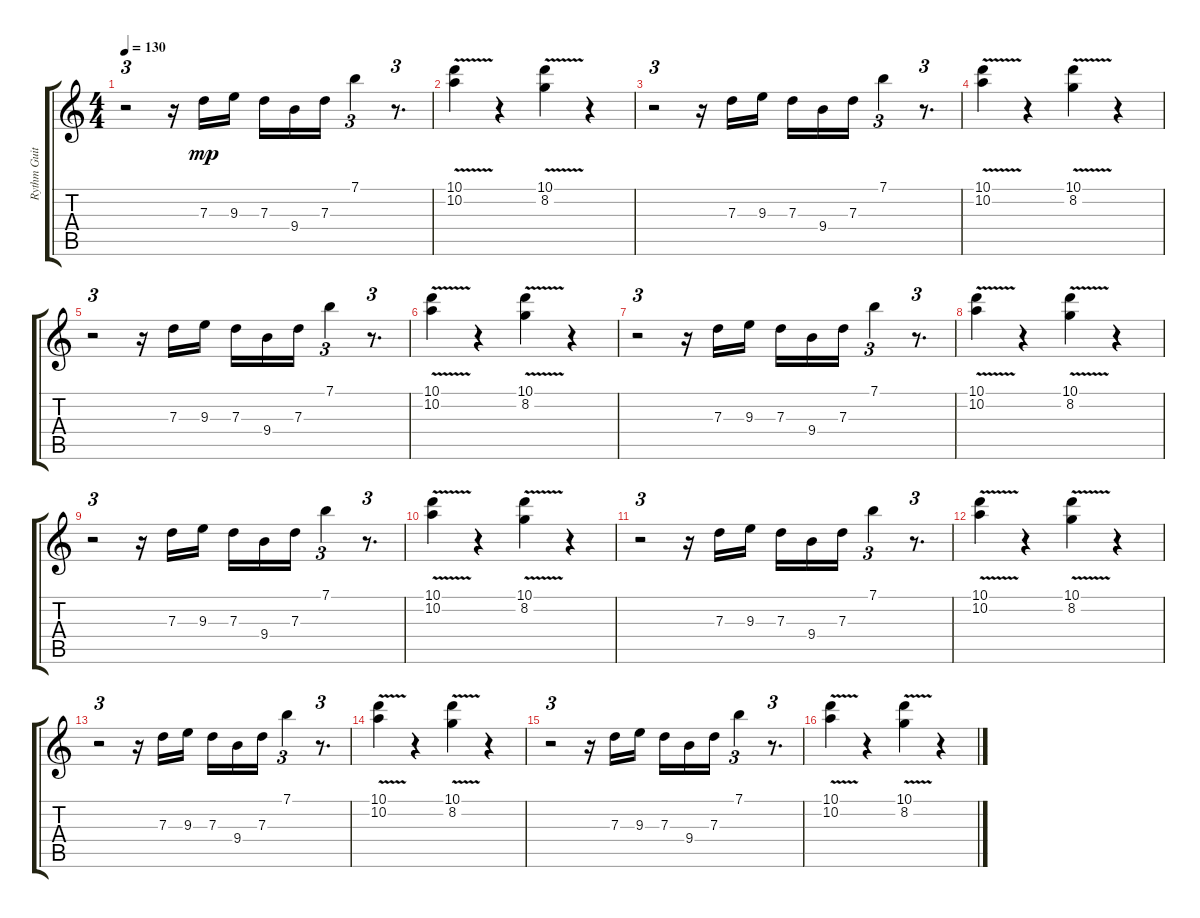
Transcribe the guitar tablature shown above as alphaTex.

\track ("Rythm Guitar" "Rythm Guit") {instrument overdrivenguitar}
\staff {score tabs}
\tuning (E4 B3 G3 D3 A2 E2) {hide}
\ts (4 4)
\tempo 130
\clef g2
\ks c
r.2{tu (3 2) dy mp} r.16 7.3.16 9.3.16 7.3.16 9.4.16 7.3.16 7.1.4{tu (3 2)} r.8{d tu (3 2)} |
(10.1{v} 10.2).4 r.4 (10.1{v} 8.2).4 r.4 |
r.2{tu (3 2)} r.16 7.3.16 9.3.16 7.3.16 9.4.16 7.3.16 7.1.4{tu (3 2)} r.8{d tu (3 2)} |
(10.1{v} 10.2).4 r.4 (10.1{v} 8.2).4 r.4 |
r.2{tu (3 2)} r.16 7.3.16 9.3.16 7.3.16 9.4.16 7.3.16 7.1.4{tu (3 2)} r.8{d tu (3 2)} |
(10.1{v} 10.2).4 r.4 (10.1{v} 8.2).4 r.4 |
r.2{tu (3 2)} r.16 7.3.16 9.3.16 7.3.16 9.4.16 7.3.16 7.1.4{tu (3 2)} r.8{d tu (3 2)} |
(10.1{v} 10.2).4 r.4 (10.1{v} 8.2).4 r.4 |
r.2{tu (3 2)} r.16 7.3.16 9.3.16 7.3.16 9.4.16 7.3.16 7.1.4{tu (3 2)} r.8{d tu (3 2)} |
(10.1{v} 10.2).4 r.4 (10.1{v} 8.2).4 r.4 |
r.2{tu (3 2)} r.16 7.3.16 9.3.16 7.3.16 9.4.16 7.3.16 7.1.4{tu (3 2)} r.8{d tu (3 2)} |
(10.1{v} 10.2).4 r.4 (10.1{v} 8.2).4 r.4 |
r.2{tu (3 2)} r.16 7.3.16 9.3.16 7.3.16 9.4.16 7.3.16 7.1.4{tu (3 2)} r.8{d tu (3 2)} |
(10.1{v} 10.2).4 r.4 (10.1{v} 8.2).4 r.4 |
r.2{tu (3 2)} r.16 7.3.16 9.3.16 7.3.16 9.4.16 7.3.16 7.1.4{tu (3 2)} r.8{d tu (3 2)} |
(10.1{v} 10.2).4 r.4 (10.1{v} 8.2).4 r.4
